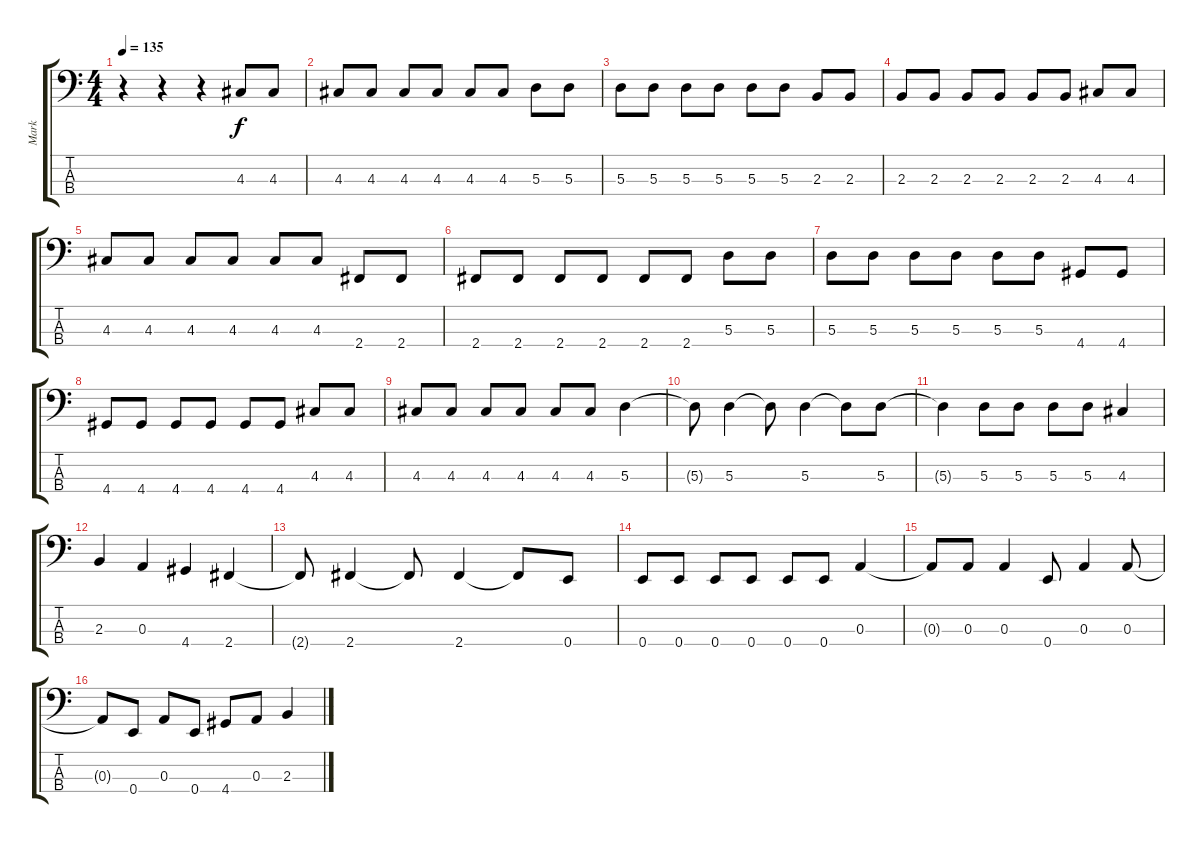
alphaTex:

\track ("Mark" "Mark") {instrument electricbassfinger}
\staff {score tabs}
\tuning (G2 D2 A1 E1) {hide}
\ts (4 4)
\tempo 135
\clef f4
\ks c
r.4{dy f} r.4 r.4 4.3.8 4.3.8 |
4.3.8 4.3.8 4.3.8 4.3.8 4.3.8 4.3.8 5.3.8 5.3.8 |
5.3.8 5.3.8 5.3.8 5.3.8 5.3.8 5.3.8 2.3.8 2.3.8 |
2.3.8 2.3.8 2.3.8 2.3.8 2.3.8 2.3.8 4.3.8 4.3.8 |
4.3.8 4.3.8 4.3.8 4.3.8 4.3.8 4.3.8 2.4.8 2.4.8 |
2.4.8 2.4.8 2.4.8 2.4.8 2.4.8 2.4.8 5.3.8 5.3.8 |
5.3.8 5.3.8 5.3.8 5.3.8 5.3.8 5.3.8 4.4.8 4.4.8 |
4.4.8 4.4.8 4.4.8 4.4.8 4.4.8 4.4.8 4.3.8 4.3.8 |
4.3.8 4.3.8 4.3.8 4.3.8 4.3.8 4.3.8 5.3.4 |
5.3{t}.8 5.3.4 5.3{t}.8 5.3.4 5.3{t}.8 5.3.8 |
5.3{t}.4 5.3.8 5.3.8 5.3.8 5.3.8 4.3.4 |
2.3.4 0.3.4 4.4.4 2.4.4 |
2.4{t}.8 2.4.4 2.4{t}.8 2.4.4 2.4{t}.8 0.4.8 |
0.4.8 0.4.8 0.4.8 0.4.8 0.4.8 0.4.8 0.3.4 |
0.3{t}.8 0.3.8 0.3.4 0.4.8 0.3.4 0.3.8 |
0.3{t}.8 0.4.8 0.3.8 0.4.8 4.4.8 0.3.8 2.3.4
